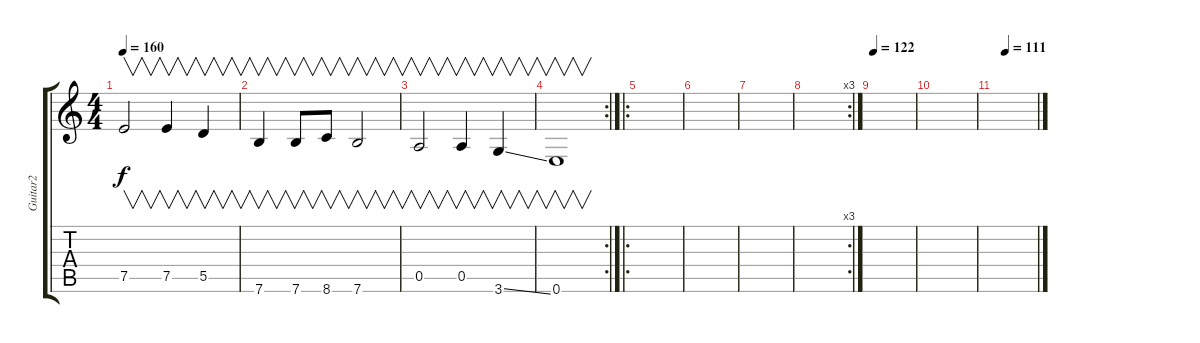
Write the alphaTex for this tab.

\track ("Guitar2" "Guitar2") {instrument distortionguitar}
\staff {score tabs}
\tuning (E4 B3 G3 D3 A2 E2) {hide}
\ts (4 4)
\tempo 160
\clef g2
\ks c
7.5.2{v dy f} 7.5.4{v} 5.5.4{v} |
7.6.4{v} 7.6.8{v} 8.6.8{v} 7.6.2{v} |
0.5.2{v} 0.5.4{v} 3.6{ss}.4{v} |
\rc 2
0.6.1{v} |
\ro
|
|
|
\rc 3
|
\tempo 122
|
|
\tempo (111 0.25)
